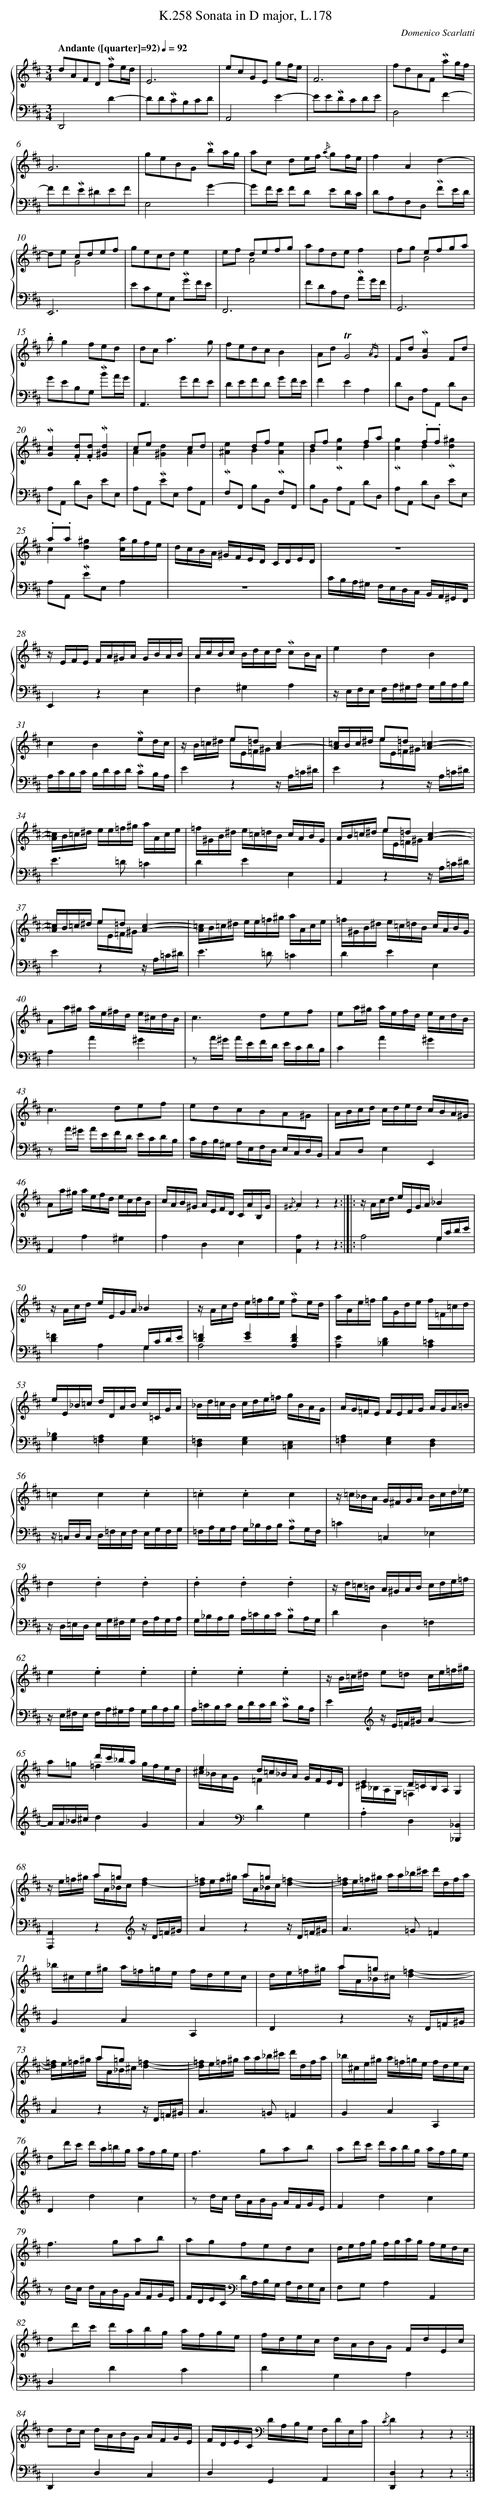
X:1
T: Sonata in D major, L.178, K.258
C: Domenico Scarlatti
L: 1/16
M: 3/4
Q: "Andante ([quarter]=92)" 1/4=92
%%staves {1 2}
V: 1 clef=treble
V: 2 clef=bass
K: D
[V:1] d2A2F2D2 !mordent!f2ed |
[V:2] D,,8D4- |
[V:1] E12 |
[V:2] D2D2!mordent!C2B,2C2D2 |
[V:1] e2c2G2E2 g2fe |
[V:2] A,,8E4- |
[V:1] F12 |
[V:2] E2E2!mordent!D2C2D2E2 |
[V:1] f2d2A2F2 !mordent!a2gf |
[V:2] D,8F4- |
[V:1] G12 |
[V:2] F2F2!mordent!E2^D2E2F2 |
[V:1] g2e2B2G2 !mordent!b2ag |
[V:2] E,8G4- |
[V:1] a2c2 d2ef {/a/} g2fe |
[V:2] G2FE F2D2 E2DC |
[V:1] f4A4d4- |
[V:2] D2A,2F,2D,2 !mordent!F2ED |
[V:1] x4c2d2e2f2 & d2e2G8 |
[V:2] E,,12 |
[V:1] g2e2c2d2e4- |
[V:2] E2C2G,2E,2 !mordent!G2FE |
[V:1] x4d2e2f2g2 & e2f2A8 |
[V:2] F,,12 |
[V:1] a2f2d2e2f4- |
[V:2] F2D2A,2F,2 !mordent!A2GF |
[V:1] x4e2f2g2a2 & f2g2B8 |
[V:2] G,,12 |
[V:1] .b2g4f2e2d2 |
[V:2] G2E2B,2G,2 !mordent!B2AG |
[V:1] d2c4<a4g2 |
[V:2] A,,4>G4F2E2 |
[V:1] f2e2d2c2B4 |
[V:2] D2E2F2D2 G2FE |
[V:1] A2d2!trill!G8{/AG} |
[V:2] F4E4A,4 |
[V:1] F2d2!mordent![G4c4]F2d2 |
[V:2] D2D,2 A,2A,,2 D2D,2 |
[V:1] !mordent![G4c4].[F2d2].[F2d2]!mordent![^G4d4] |
[V:2] A,2A,,2 D2D,2 E2E,2 |
[V:1] c2e2x4c2d2 & A4!mordent![^G4d4]A4 |
[V:2] A,2A,,2 E2E,2 A,2A,,2 |
[V:1] x4d2f2x4 & !mordent![^A4e4]B4!mordent![A4e4] |
[V:2] F,2F,,2 B,2B,,2 F,2F,,2 |
[V:1] d2f2x4f2a2 & B4!mordent![c4g4]d4 |
[V:2] B,2B,,2 A,2A,,2 D2D,2 |
[V:1] x4.f2.f2x4 & !mordent![c4g4]d4!mordent![d4^g4] |
[V:2] A,2A,,2 D2D,2 E2E,2 |
[V:1] .a2.a2x4x4 & c4!mordent![d4^g4][ca]gfe |
[V:2] A,2A,,2 E2E,2A,4 |
[V:1] dcBA ^GFED CDED |
[V:2] z12 |
[V:1] z12 |
[V:2] CB,A,^G, F,E,D,C, B,,A,,^G,,F,, |
[V:1] z EFE FA^GA GBAB |
[V:2] E,,4z4E,4 |
[V:1] AcBc Bdcd !mordent!c2BA |
[V:2] F,4^G,4A,4 |
[V:1] e4d4B4 |
[V:2] z E,F,E, F,A,^G,A, G,B,A,B, |
[V:1] c4B4!mordent!e2dc |
[V:2] A,CB,C B,DCD !mordent!C2B,A, |
[V:1] x4e2=d2[A4-c4] & z B=c^d eE=F^Gx4 |
[V:2] E4z4z A,=C^D |
[V:1] [A=c]Bc^d e2=d2[A4=c4]- & x4eE=F^Gx4 |
[V:2] E4z4z A,=C^D |
[V:1] [A=c]B=c^d ee=f^g aAce |
[V:2] E4>=D4=C4 |
[V:1] =f^GB^d e=c=dB cABG |
[V:2] D4E4E,4 |
[V:1] AB=c^d e2=d2[A4c4]- & x4eE=F^Gx4 |
[V:2] A,,4z4z A,=C^D |
[V:1] [A=c]B=c^d e2=d2[A4c4]- & x4eE=F^Gx4 |
[V:2] E4z4z A,=C^D |
[V:1] [A=c]B=c^d ee=f^g aAce |
[V:2] E4>=D4=C4 |
[V:1] =f^GB^d e=c=dB cABG |
[V:2] D4E4E,4 |
[V:1] A2a^g ae^fd e^cdB |
[V:2] A,4A4^G4 |
[V:1] c4>d4e2f2 |
[V:2] z2 A^G AEFD ECDB, |
[V:1] e2a^g aefd ecdB |
[V:2] C4A4^G4 |
[V:1] c4>d4e2f2 |
[V:2] z2 A^G AEFD ECDB, |
[V:1] e2d2c2B2A2^G2 |
[V:2] CA,B,^G, A,E,F,D, E,C,D,B,, |
[V:1] ABcd cded cBA^G |
[V:2] C,2D,2E,4E,,4 |
[V:1] A2a^g aefd ecdB |
[V:2] A,,4A,4^G,4 |
[V:1] cAB^G AEFD CAB,G |
[V:2] A,4D,4E,4 |
[V:1] {/^G}A4z4z4 :|]|:
[V:2] [A,,4A,4]z4z4 :|]|:
[V:1] z Acd eEGA_B4 |
[V:2] x8G,CDE & A,8G,4 |
[V:1] z Acd eEGA_B4 |
[V:2] x8G,CDE & [D4=F4]A,4G,4 |
[V:1] z Acd e=fge !mordent!f2ed |
[V:2] [D4=F4][E4G4][A,4D4F4] & A,8x4 |
[V:1] aAe=f gGde f=F=cd |
[V:2] [A,4E4][_B,4D4][A,4=C4] |
[V:1] eE_B=c dDAB c=CGA |
[V:2] [G,4_B,4][=F,4A,4][E,4G,4] |
[V:1] _Bd=cB cde=f gBAG |
[V:2] [D,4=F,4][E,4G,4][=C,4E,4] |
[V:1] AG=FE FEFG AGA=B |
[V:2] [=F,4A,4][E,4G,4][D,4F,4] |
[V:1] =c4c4.c4 |
[V:2] z =C,D,C, D,=F,E,F, E,G,F,G, |
[V:1] .=c4.c4c4 |
[V:2] =F,A,G,A, G,_B,A,B, !mordent!A,2G,F, |
[V:1] z =c_BA G^FGA Bcd_e |
[V:2] =C4=C,4_E,4 |
[V:1] d4.d4.d4 |
[V:2] z D,=E,D, E,G,^F,G, F,A,G,A, |
[V:1] .d4.d4.d4 |
[V:2] G,_B,A,B, A,=CB,C !mordent!B,2A,G, |
[V:1] z d=c=B A^GAB cde=f |
[V:2] D4D,4=F,4 |
[V:1] e4.e4.e4 |
[V:2] z E,^F,E, F,A,^G,A, G,B,A,B, |
[V:1] .e4.e4.e4 |
[V:2] A,=CB,C B,DCD !mordent!C2B,A, |
[V:1] z B=c^d e2=d2 ce=f^g |
[V:2] E4[K:clef=treble]z E=F^GA4- |
[V:1] x4d'c'_bax4 & a2=g2=f4gfed |
[V:2] AA_B^cd4G4 |
[V:1] e4d=c_BA GFED & ^c_BAG=F4x4 |
[V:2] A4[K:clef=bass]D4G,4 |
[V:1] E4D=CB,A,G,4 & ^C_B,A,G,=F,4x4 |
[V:2] .A,4D,4[_B,,,4_B,,4] |
[V:1] x4a2=g2x4 & z e=f^g aA_Bc[d4-f4] |
[V:2] [A,,,4A,,4]z4[K:clef=treble]z D=F^G |
[V:1] x4a2=g2x4 & [d=f]ef^g aA_Bc[d4=f4]- |
[V:2] A4z4z D=F^G |
[V:1] [d=f]e=f^g aa_b^c' d'dfa |
[V:2] A4>=G4=F4 |
[V:1] _b^ce^g a=f=ge fdec |
[V:2] G4A4A,4 |
[V:1] x4a2=g2x4 & de=f^g aA_B^c[d4=f4]- |
[V:2] D4z4z D=F^G |
[V:1] x4a2=g2x4 & [d=f]e=f^g aA_B^c[d4=f4]- |
[V:2] A4z4z D=F^G |
[V:1] [d=f]e=f^g aa_b^c' d'dfa |
[V:2] A4>=G4=F4 |
[V:1] _b^ce^g a=f=ge fdec |
[V:2] G4A4A,4 |
[V:1] d2d'c' d'a=bg afge |
[V:2] D4d4c4 |
[V:1] f4>g4a2b2 |
[V:2] z2 dc dABG AFGE |
[V:1] a2d'c' d'abg afge |
[V:2] F4d4c4 |
[V:1] f4>g4a2b2 |
[V:2] z2 dc dABG AFGE |
[V:1] a2g2f2e2d2c2 |
[V:2] FDEC[K:clef=bass] DA,B,G, A,F,G,E, |
[V:1] defg fgag fedc |
[V:2] F,2G,2A,4A,,4 |
[V:1] d2d'c' d'abg afge |
[V:2] D,4D4C4 |
[V:1] fdec dABG FdEc |
[V:2] D4G,4A,4 |
[V:1] d2dc dABG AFGE |
[V:2] D,,4D,4C,4 |
[V:1] FDEC[K:clef=bass] DA,B,G, F,DE,C |
[V:2] D,4G,,4A,,4 |
[V:1] {/C}D4z4z4 :|]
[V:2] [D,,4D,4]z4z4 :|]
